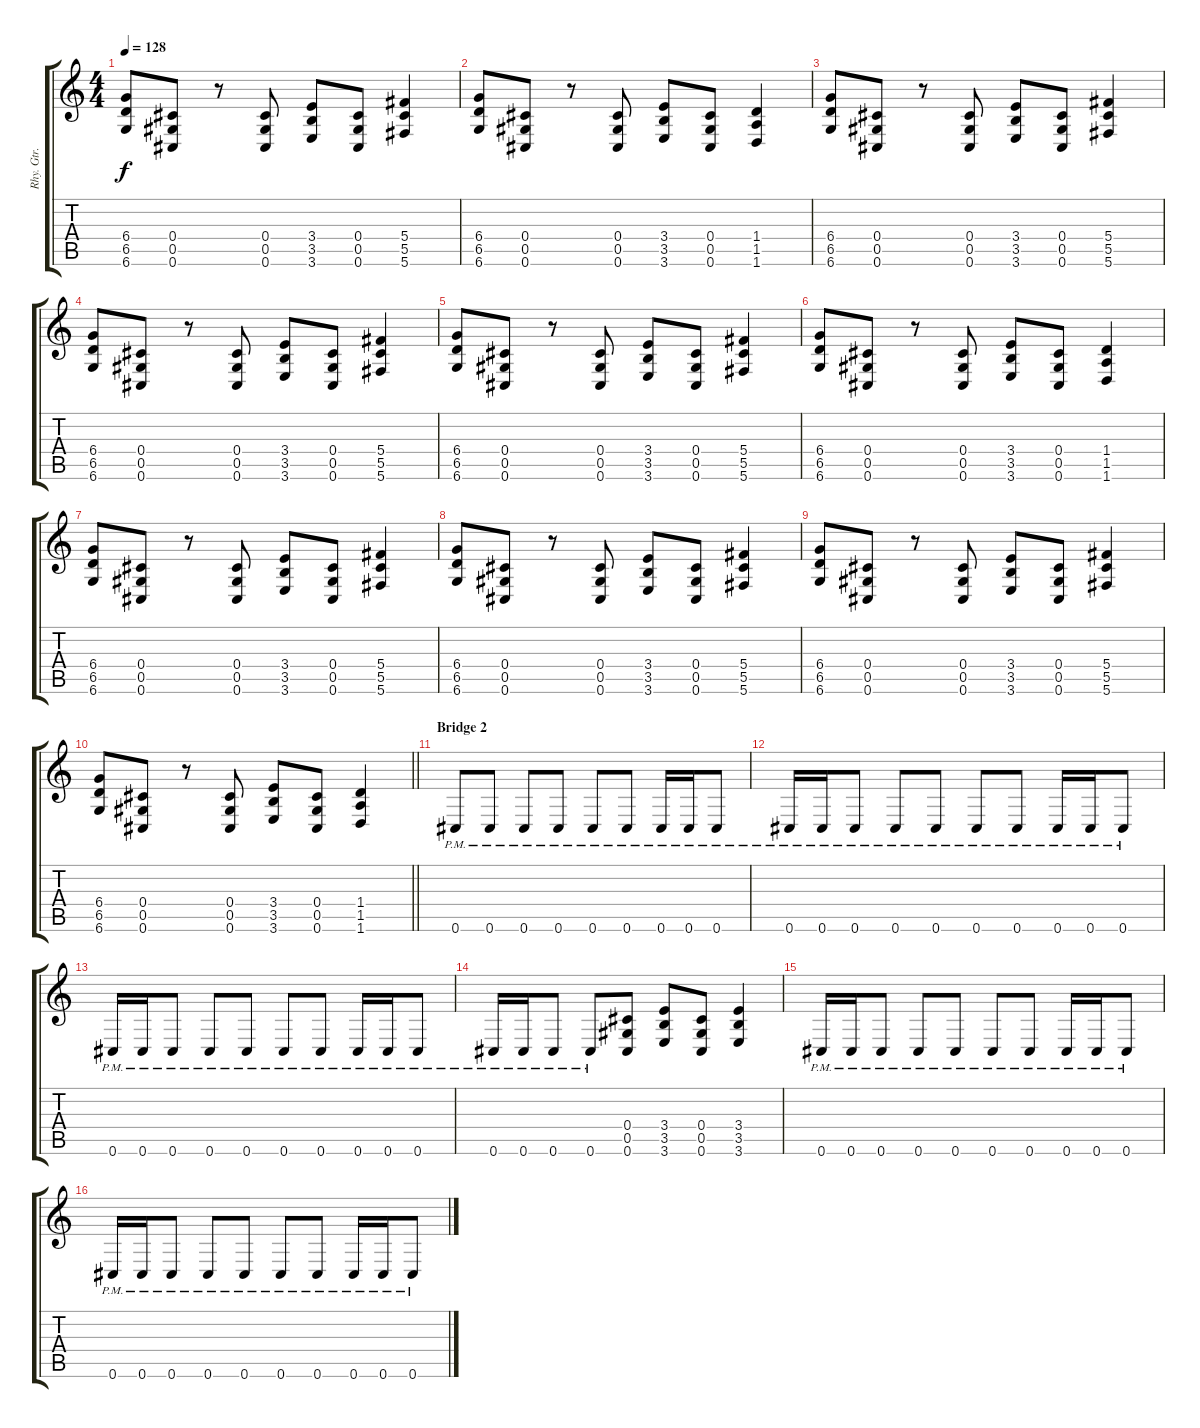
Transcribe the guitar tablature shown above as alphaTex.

\track ("Rhy. Gtr. 2" "Rhy. Gtr. ") {instrument distortionguitar}
\staff {score tabs}
\tuning (Eb4 Bb3 Gb3 Db3 Ab2 Db2) {hide}
\ts (4 4)
\tempo 128
\clef g2
\ks c
(6.4 6.5 6.6).8{dy f} (0.4 0.5 0.6).8 r.8 (0.4 0.5 0.6).8 (3.4 3.5 3.6).8 (0.4 0.5 0.6).8 (5.4 5.5 5.6).4 |
(6.4 6.5 6.6).8 (0.4 0.5 0.6).8 r.8 (0.4 0.5 0.6).8 (3.4 3.5 3.6).8 (0.4 0.5 0.6).8 (1.4 1.5 1.6).4 |
(6.4 6.5 6.6).8 (0.4 0.5 0.6).8 r.8 (0.4 0.5 0.6).8 (3.4 3.5 3.6).8 (0.4 0.5 0.6).8 (5.4 5.5 5.6).4 |
(6.4 6.5 6.6).8 (0.4 0.5 0.6).8 r.8 (0.4 0.5 0.6).8 (3.4 3.5 3.6).8 (0.4 0.5 0.6).8 (5.4 5.5 5.6).4 |
(6.4 6.5 6.6).8 (0.4 0.5 0.6).8 r.8 (0.4 0.5 0.6).8 (3.4 3.5 3.6).8 (0.4 0.5 0.6).8 (5.4 5.5 5.6).4 |
(6.4 6.5 6.6).8 (0.4 0.5 0.6).8 r.8 (0.4 0.5 0.6).8 (3.4 3.5 3.6).8 (0.4 0.5 0.6).8 (1.4 1.5 1.6).4 |
(6.4 6.5 6.6).8 (0.4 0.5 0.6).8 r.8 (0.4 0.5 0.6).8 (3.4 3.5 3.6).8 (0.4 0.5 0.6).8 (5.4 5.5 5.6).4 |
(6.4 6.5 6.6).8 (0.4 0.5 0.6).8 r.8 (0.4 0.5 0.6).8 (3.4 3.5 3.6).8 (0.4 0.5 0.6).8 (5.4 5.5 5.6).4 |
(6.4 6.5 6.6).8 (0.4 0.5 0.6).8 r.8 (0.4 0.5 0.6).8 (3.4 3.5 3.6).8 (0.4 0.5 0.6).8 (5.4 5.5 5.6).4 |
\barLineRight lightlight
(6.4 6.5 6.6).8 (0.4 0.5 0.6).8 r.8 (0.4 0.5 0.6).8 (3.4 3.5 3.6).8 (0.4 0.5 0.6).8 (1.4 1.5 1.6).4 |
\section ("" "Bridge 2")
0.6{pm}.8 0.6{pm}.8 0.6{pm}.8 0.6{pm}.8 0.6{pm}.8 0.6{pm}.8 0.6{pm}.16 0.6{pm}.16 0.6{pm}.8 |
0.6{pm}.16 0.6{pm}.16 0.6{pm}.8 0.6{pm}.8 0.6{pm}.8 0.6{pm}.8 0.6{pm}.8 0.6{pm}.16 0.6{pm}.16 0.6{pm}.8 |
0.6{pm}.16 0.6{pm}.16 0.6{pm}.8 0.6{pm}.8 0.6{pm}.8 0.6{pm}.8 0.6{pm}.8 0.6{pm}.16 0.6{pm}.16 0.6{pm}.8 |
0.6{pm}.16 0.6{pm}.16 0.6{pm}.8 0.6{pm}.8 (0.4 0.5 0.6).8 (3.4 3.5 3.6).8 (0.4 0.5 0.6).8 (3.4 3.5 3.6).4 |
0.6{pm}.16 0.6{pm}.16 0.6{pm}.8 0.6{pm}.8 0.6{pm}.8 0.6{pm}.8 0.6{pm}.8 0.6{pm}.16 0.6{pm}.16 0.6{pm}.8 |
0.6{pm}.16 0.6{pm}.16 0.6{pm}.8 0.6{pm}.8 0.6{pm}.8 0.6{pm}.8 0.6{pm}.8 0.6{pm}.16 0.6{pm}.16 0.6{pm}.8
